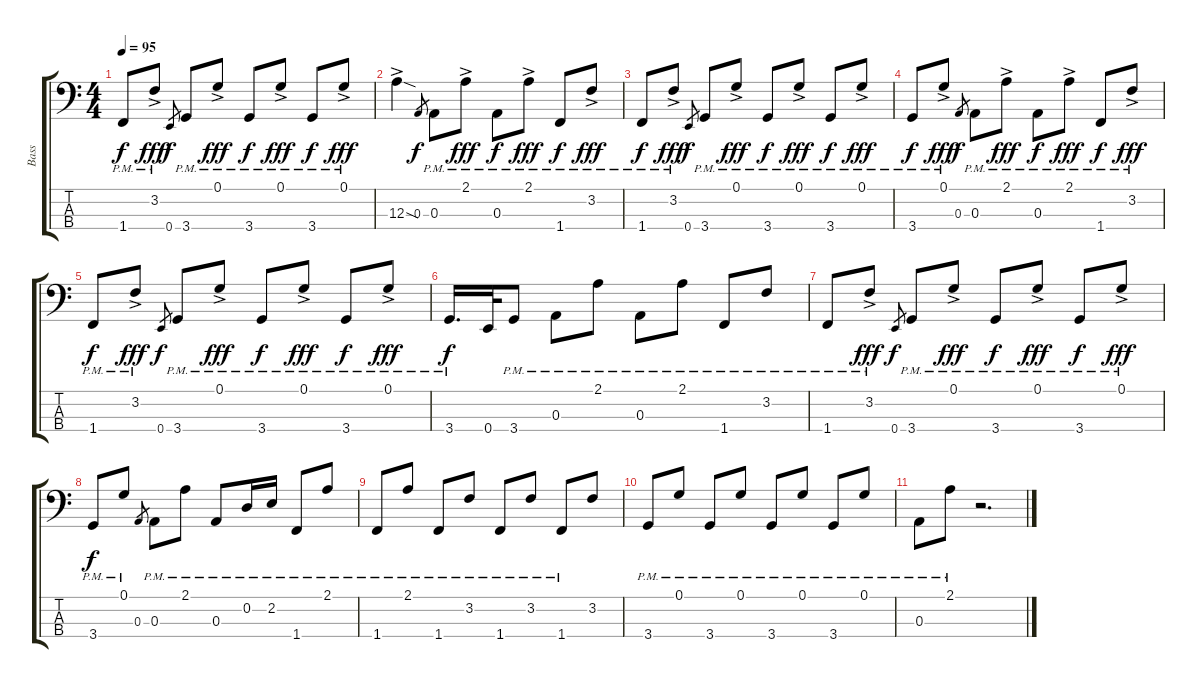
\track ("Bass" "Bass") {instrument electricbassfinger}
\staff {score tabs}
\tuning (G2 D2 A1 E1) {hide}
\ts (4 4)
\tempo 95
\clef f4
\ks c
1.4{pm}.8{dy f} 3.2{ac pm}.8{dy fff} 0.4.8{gr dy f} 3.4{pm}.8 0.1{ac pm}.8{dy fff} 3.4{pm}.8{dy f} 0.1{ac pm}.8{dy fff} 3.4{pm}.8{dy f} 0.1{ac pm}.8{dy fff} |
12.3{sod ac}.4 0.3.8{gr dy f} 0.3{pm}.8 2.1{ac pm}.8{dy fff} 0.3{pm}.8{dy f} 2.1{ac pm}.8{dy fff} 1.4{pm}.8{dy f} 3.2{ac pm}.8{dy fff} |
1.4{pm}.8{dy f} 3.2{ac pm}.8{dy fff} 0.4.8{gr dy f} 3.4{pm}.8 0.1{ac pm}.8{dy fff} 3.4{pm}.8{dy f} 0.1{ac pm}.8{dy fff} 3.4{pm}.8{dy f} 0.1{ac pm}.8{dy fff} |
3.4{pm}.8{dy f} 0.1{ac pm}.8{dy fff} 0.3.8{gr dy f} 0.3{pm}.8 2.1{ac pm}.8{dy fff} 0.3{pm}.8{dy f} 2.1{ac pm}.8{dy fff} 1.4{pm}.8{dy f} 3.2{ac pm}.8{dy fff} |
1.4{pm}.8{dy f} 3.2{ac pm}.8{dy fff} 0.4.8{gr dy f} 3.4{pm}.8 0.1{ac pm}.8{dy fff} 3.4{pm}.8{dy f} 0.1{ac pm}.8{dy fff} 3.4{pm}.8{dy f} 0.1{ac pm}.8{dy fff} |
3.4{pm}.16{d dy f} 0.4.32 3.4{pm}.8 0.3{pm}.8 2.1{pm}.8 0.3{pm}.8 2.1{pm}.8 1.4{pm}.8 3.2{pm}.8 |
1.4{pm}.8 3.2{ac pm}.8{dy fff} 0.4.8{gr dy f} 3.4{pm}.8 0.1{ac pm}.8{dy fff} 3.4{pm}.8{dy f} 0.1{ac pm}.8{dy fff} 3.4{pm}.8{dy f} 0.1{ac pm}.8{dy fff} |
3.4{pm}.8{dy f} 0.1{pm}.8 0.3.8{gr} 0.3{pm}.8 2.1{pm}.8 0.3{pm}.8 0.2{pm}.16 2.2{pm}.16 1.4{pm}.8 2.1{pm}.8 |
1.4{pm}.8 2.1{pm}.8 1.4{pm}.8 3.2{pm}.8 1.4{pm}.8 3.2{pm}.8 1.4{pm}.8 3.2.8 |
3.4{pm}.8 0.1{pm}.8 3.4{pm}.8 0.1{pm}.8 3.4{pm}.8 0.1{pm}.8 3.4{pm}.8 0.1{pm}.8 |
0.3{pm}.8 2.1{pm}.8 r.2{d}
